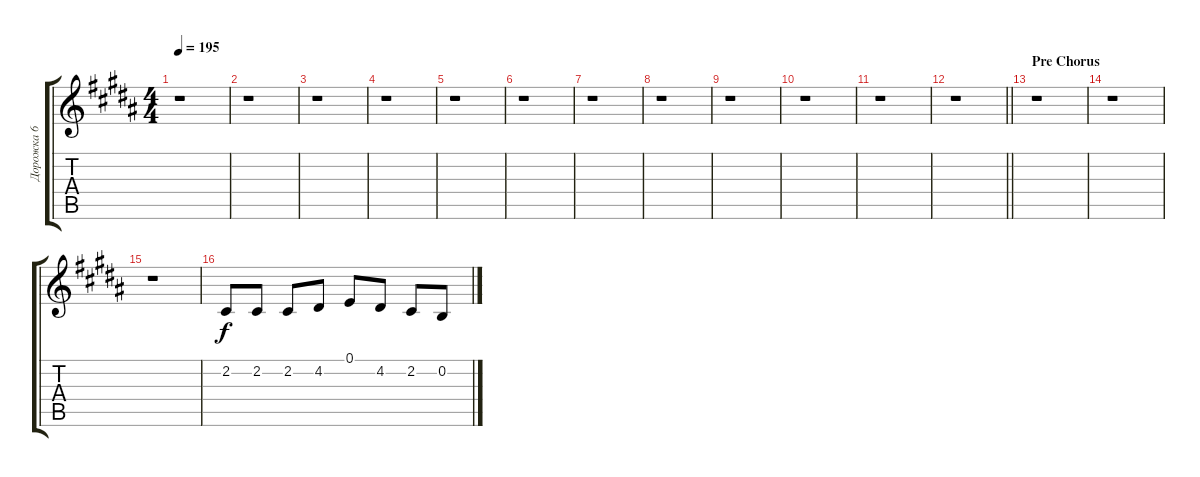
\track ("Дорожка 6" "Дорожка 6") {instrument clarinet}
\staff {score tabs}
\tuning (E4 B3 G3 D3 A2 E2) {hide}
\ts (4 4)
\tempo 195
\clef g2
\ks b
r.1{dy f} |
r.1 |
r.1 |
r.1 |
r.1 |
r.1 |
r.1 |
r.1 |
r.1 |
r.1 |
r.1 |
\barLineRight lightlight
r.1 |
\section ("" "Pre Chorus")
r.1 |
r.1 |
r.1 |
2.2.8 2.2.8 2.2.8 4.2.8 0.1.8 4.2.8 2.2.8 0.2.8
